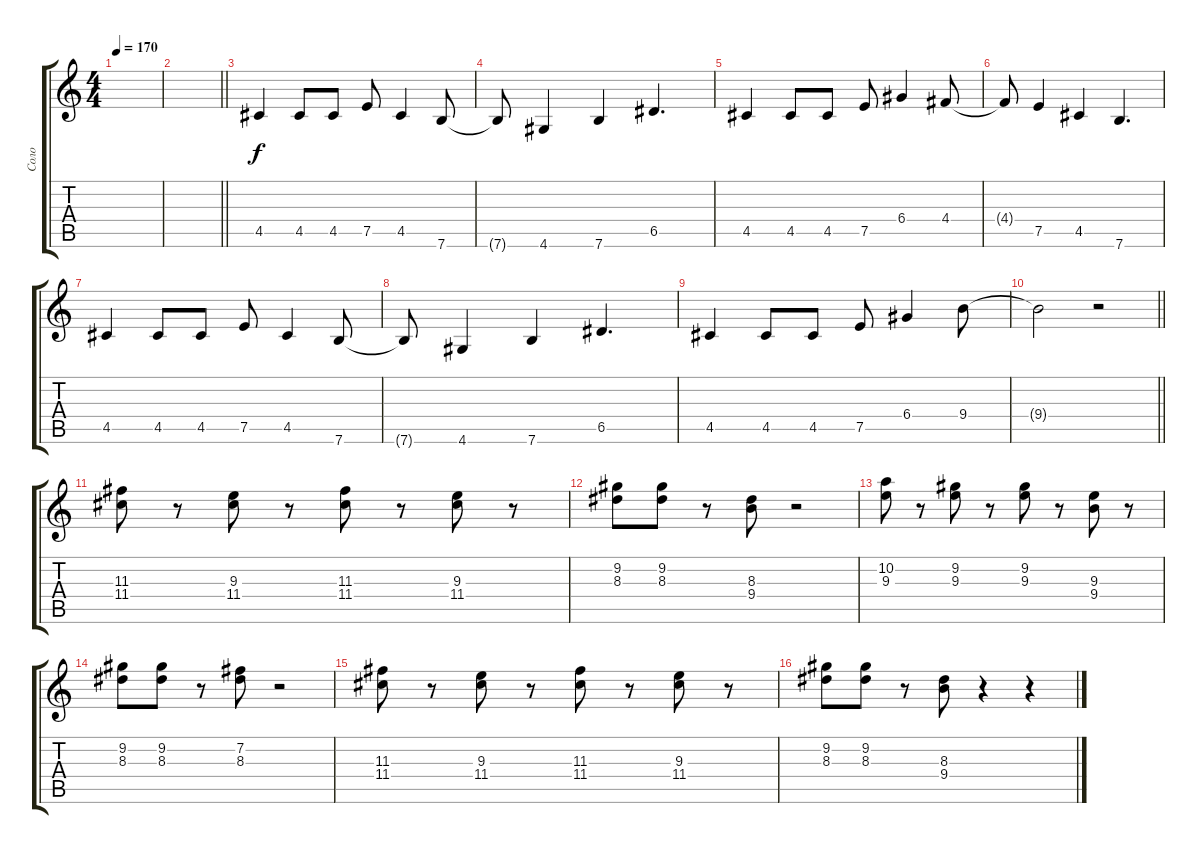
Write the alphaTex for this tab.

\track ("Соло" "Соло") {instrument overdrivenguitar}
\staff {score tabs}
\tuning (E4 B3 G3 D3 A2 E2) {hide}
\ts (4 4)
\tempo 170
\clef g2
\ks c
|
\barLineRight lightlight
|
4.5.4{volume 16 instrument electricguitarclean} 4.5.8 4.5.8 7.5.8 4.5.4 7.6.8 |
7.6{t}.8 4.6.4 7.6.4 6.5.4{d} |
4.5.4 4.5.8 4.5.8 7.5.8 6.4.4 4.4.8 |
4.4{t}.8 7.5.4 4.5.4 7.6.4{d} |
4.5.4 4.5.8 4.5.8 7.5.8 4.5.4 7.6.8 |
7.6{t}.8 4.6.4 7.6.4 6.5.4{d} |
4.5.4 4.5.8 4.5.8 7.5.8 6.4.4 9.4.8 |
\barLineRight lightlight
9.4{t}.2 r.2 |
(11.3 11.4).8{volume 13 instrument overdrivenguitar} r.8 (9.3 11.4).8 r.8 (11.3 11.4).8 r.8 (9.3 11.4).8 r.8 |
(9.2 8.3).8 (9.2 8.3).8 r.8 (8.3 9.4).8 r.2 |
(10.2 9.3).8 r.8 (9.2 9.3).8 r.8 (9.2 9.3).8 r.8 (9.3 9.4).8 r.8 |
(9.2 8.3).8 (9.2 8.3).8 r.8 (7.2 8.3).8 r.2 |
(11.3 11.4).8 r.8 (9.3 11.4).8 r.8 (11.3 11.4).8 r.8 (9.3 11.4).8 r.8 |
(9.2 8.3).8 (9.2 8.3).8 r.8 (8.3 9.4).8 r.4 r.4
